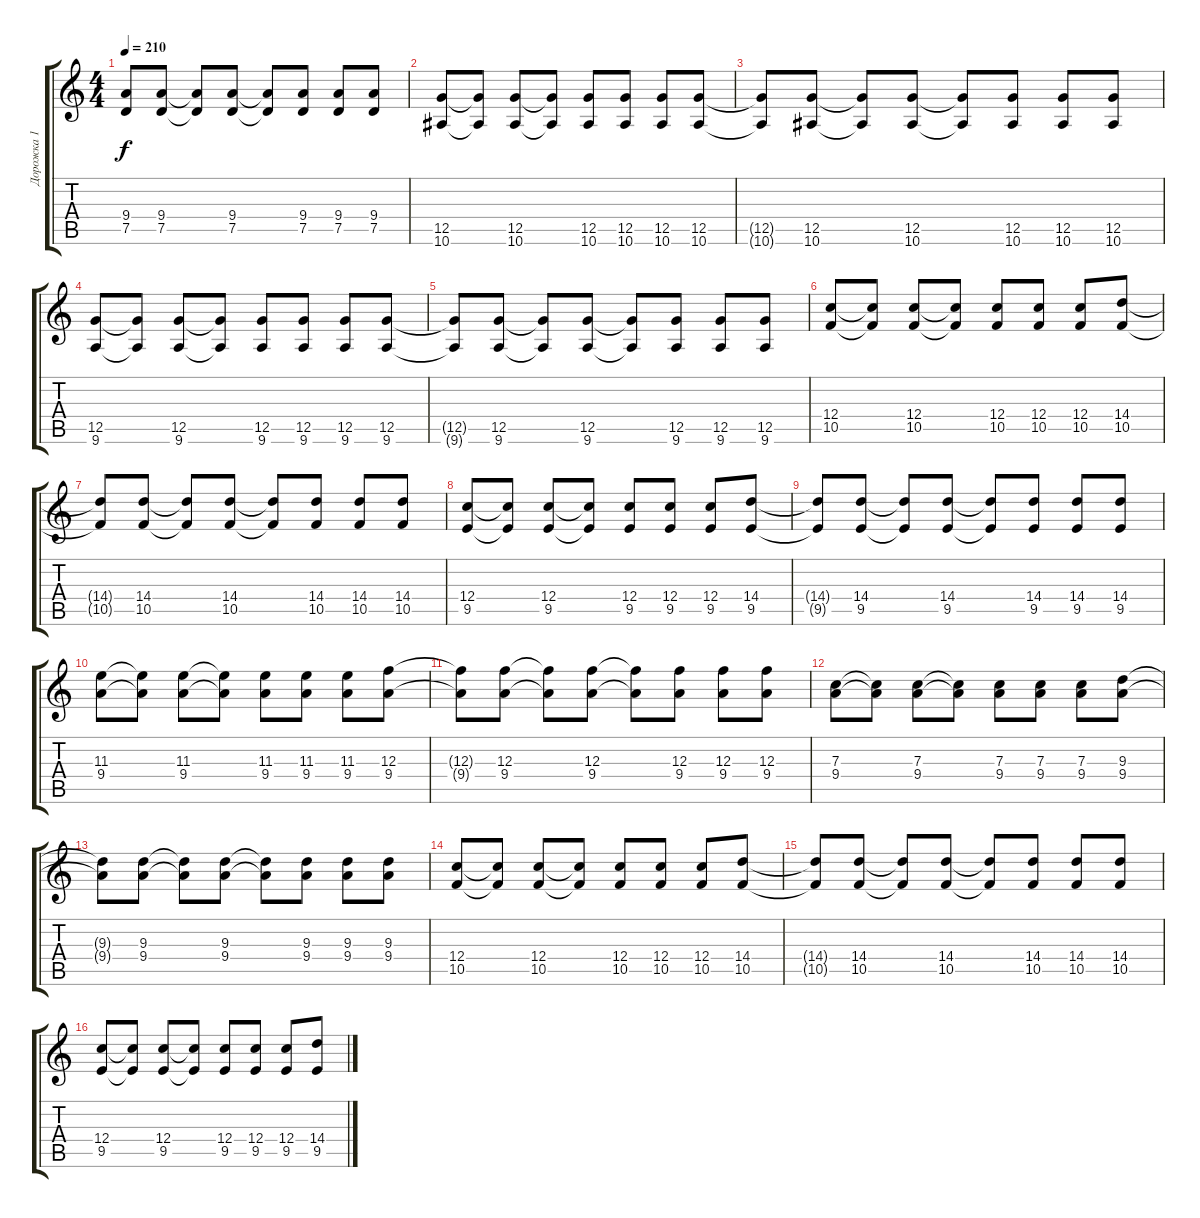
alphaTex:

\track ("Дорожка 1" "Дорожка 1") {instrument overdrivenguitar}
\staff {score tabs}
\tuning (D4 A3 F3 C3 G2 C2) {hide}
\ts (4 4)
\tempo 210
\clef g2
\ks c
(9.4{t} 7.5{t}).8{dy f} (9.4 7.5).8 (9.4{t} 7.5{t}).8 (9.4 7.5).8 (9.4{t} 7.5{t}).8 (9.4 7.5).8 (9.4 7.5).8 (9.4 7.5).8 |
(12.5 10.6).8 (12.5{t} 10.6{t}).8 (12.5 10.6).8 (12.5{t} 10.6{t}).8 (12.5 10.6).8 (12.5 10.6).8 (12.5 10.6).8 (12.5 10.6).8 |
(12.5{t} 10.6{t}).8 (12.5 10.6).8 (12.5{t} 10.6{t}).8 (12.5 10.6).8 (12.5{t} 10.6{t}).8 (12.5 10.6).8 (12.5 10.6).8 (12.5 10.6).8 |
(12.5 9.6).8 (12.5{t} 9.6{t}).8 (12.5 9.6).8 (12.5{t} 9.6{t}).8 (12.5 9.6).8 (12.5 9.6).8 (12.5 9.6).8 (12.5 9.6).8 |
(12.5{t} 9.6{t}).8 (12.5 9.6).8 (12.5{t} 9.6{t}).8 (12.5 9.6).8 (12.5{t} 9.6{t}).8 (12.5 9.6).8 (12.5 9.6).8 (12.5 9.6).8 |
(12.4 10.5).8 (12.4{t} 10.5{t}).8 (12.4 10.5).8 (12.4{t} 10.5{t}).8 (12.4 10.5).8 (12.4 10.5).8 (12.4 10.5).8 (14.4 10.5).8 |
(14.4{t} 10.5{t}).8 (14.4 10.5).8 (14.4{t} 10.5{t}).8 (14.4 10.5).8 (14.4{t} 10.5{t}).8 (14.4 10.5).8 (14.4 10.5).8 (14.4 10.5).8 |
(12.4 9.5).8 (12.4{t} 9.5{t}).8 (12.4 9.5).8 (12.4{t} 9.5{t}).8 (12.4 9.5).8 (12.4 9.5).8 (12.4 9.5).8 (14.4 9.5).8 |
(14.4{t} 9.5{t}).8 (14.4 9.5).8 (14.4{t} 9.5{t}).8 (14.4 9.5).8 (14.4{t} 9.5{t}).8 (14.4 9.5).8 (14.4 9.5).8 (14.4 9.5).8 |
(11.3 9.4).8 (11.3{t} 9.4{t}).8 (11.3 9.4).8 (11.3{t} 9.4{t}).8 (11.3 9.4).8 (11.3 9.4).8 (11.3 9.4).8 (12.3 9.4).8 |
(12.3{t} 9.4{t}).8 (12.3 9.4).8 (12.3{t} 9.4{t}).8 (12.3 9.4).8 (12.3{t} 9.4{t}).8 (12.3 9.4).8 (12.3 9.4).8 (12.3 9.4).8 |
(7.3 9.4).8 (7.3{t} 9.4{t}).8 (7.3 9.4).8 (7.3{t} 9.4{t}).8 (7.3 9.4).8 (7.3 9.4).8 (7.3 9.4).8 (9.3 9.4).8 |
(9.3{t} 9.4{t}).8 (9.3 9.4).8 (9.3{t} 9.4{t}).8 (9.3 9.4).8 (9.3{t} 9.4{t}).8 (9.3 9.4).8 (9.3 9.4).8 (9.3 9.4).8 |
(12.4 10.5).8 (12.4{t} 10.5{t}).8 (12.4 10.5).8 (12.4{t} 10.5{t}).8 (12.4 10.5).8 (12.4 10.5).8 (12.4 10.5).8 (14.4 10.5).8 |
(14.4{t} 10.5{t}).8 (14.4 10.5).8 (14.4{t} 10.5{t}).8 (14.4 10.5).8 (14.4{t} 10.5{t}).8 (14.4 10.5).8 (14.4 10.5).8 (14.4 10.5).8 |
(12.4 9.5).8 (12.4{t} 9.5{t}).8 (12.4 9.5).8 (12.4{t} 9.5{t}).8 (12.4 9.5).8 (12.4 9.5).8 (12.4 9.5).8 (14.4 9.5).8
